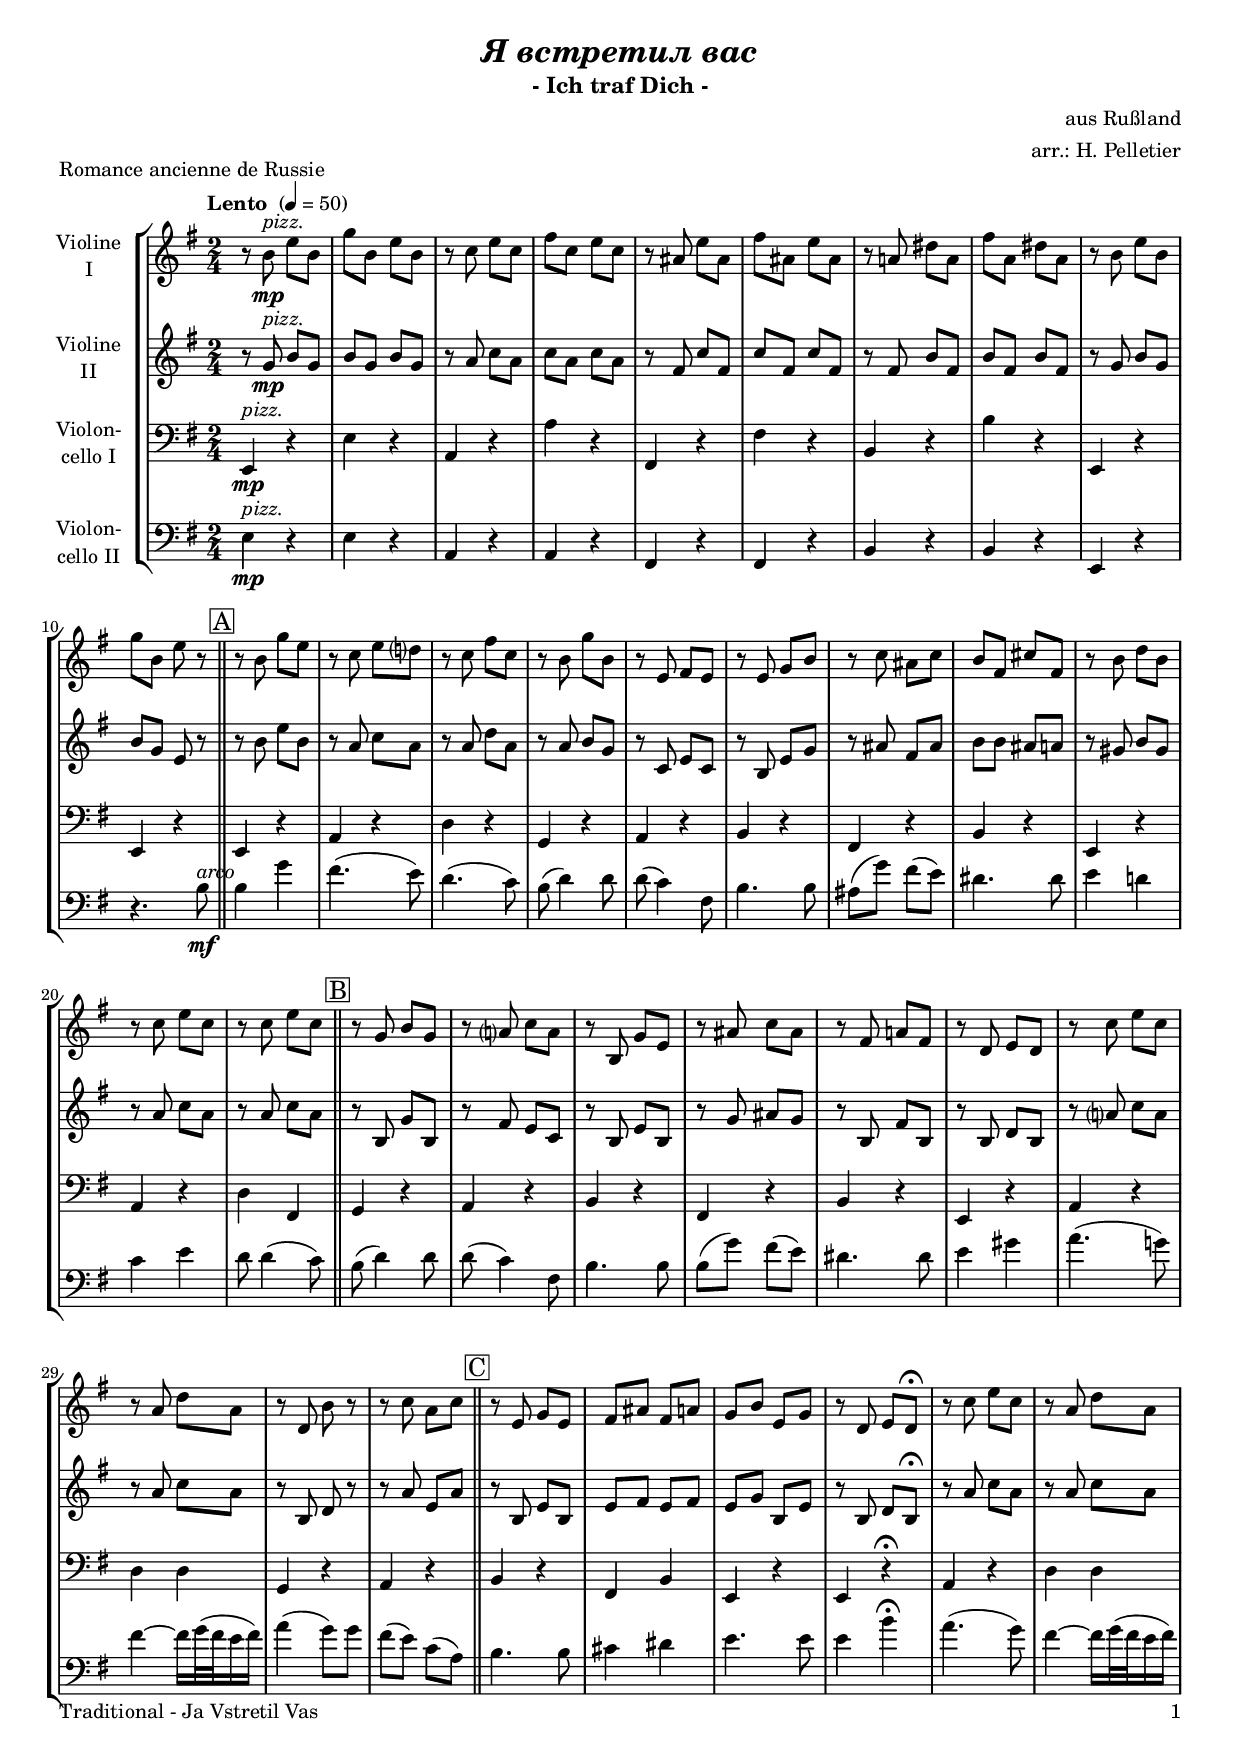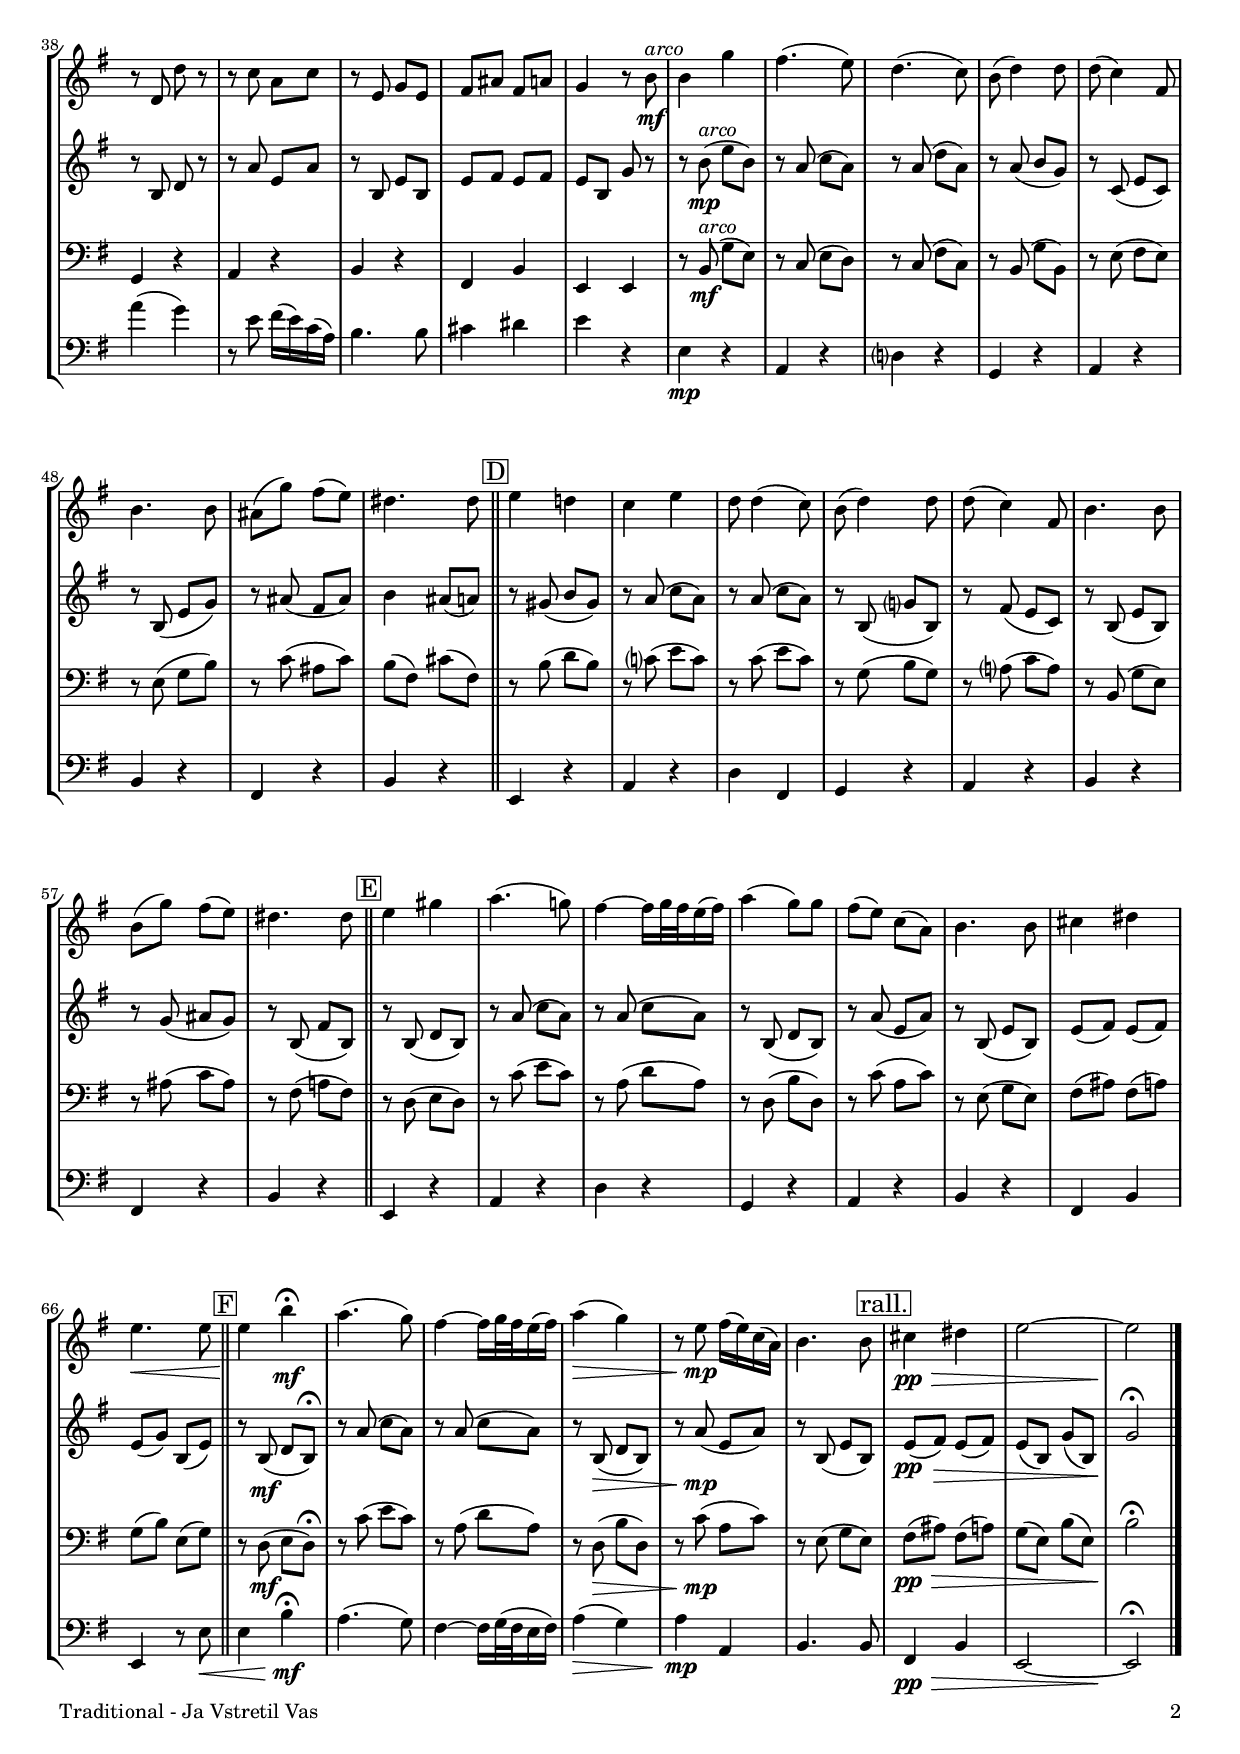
\version "2.20.2"
\include "deutsch.ly"
  
#(set-global-staff-size 17.5)

\header {
  title     = \markup \bold \italic "Я встретил вас"
  subtitle  = "- Ich traf Dich -"
  composer  = "aus Rußland"
  arranger  = "arr.: H. Pelletier"
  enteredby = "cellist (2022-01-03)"
  piece     = "Romance ancienne de Russie"
}

voiceconsts = {
  \key e \minor
  \time 2/4
  \clef "treble"
  \numericTimeSignature
  \compressEmptyMeasures
  % Set default beaming for all staves
%  \set Timing.beamExceptions = #'()
%  \set Timing.baseMoment     = #(ly:make-moment 1 4)
%  \set Timing.beatStructure  = #'(1 1 1)
  \tempo "Lento " 4=50
}

mifl = "flute"
mivl = "violin"
miba = "cello"
mipz = "pizzicato strings"
milo = "harpsichord"

boxa = { \bar "||" \mark \markup \box "A" }
boxb = { \bar "||" \mark \markup \box "B" }
boxc = { \bar "||" \mark \markup \box "C" }
boxd = { \bar "||" \mark \markup \box "D" }
boxe = { \bar "||" \mark \markup \box "E" }
boxf = { \bar "||" \mark \markup \box "F" }

arco = \markup \italic "arco"
pizz = \markup \italic "pizz."
rall = \mark \markup \box "rall."

va = \relative c'' {
  \voiceconsts

  r8 h^\pizz\mp e h
  g' h, e h
  r c e c
  fis c e c
  r ais e' ais,
  fis' ais, e' ais,
  r a! dis a
  fis' a, dis a
  
  r h e h
  g' h, e r \boxa
  r h g' e
  r c e d?
  r c fis c
  r h g' h,
  r e, fis e
  r e g h
  r c ais c
  
  h fis cis' fis,
  r h d h
  r c e c
  r c e c \boxb
  r g h g
  r a? c a
  r h, g' e
  r ais c ais

  r fis a! fis
  r d e d
  r c' e c
  r a d a
  r d, h' r
  r c a c \boxc
  r e, g e
  fis ais fis a
  g h e, g

  r d e d\fermata
  r c' e c
  r a d a
  r d, d' r
  r c a c
  r e, g e
  fis ais fis a
  g4 r8
  \set Staff.midiInstrument = \mivl
  h^\arco\mf  
  h4 g'

  fis4.( e8)
  d4.( c8)
  h( d4) d8
  d( c4) fis,8
  h4. h8
  ais( g') fis( e)
  dis4. dis8 \boxd
  e4 d!
  c e
  d8 d4( c8)
  h( d4) d8

  d( c4) fis,8
  h4. h8
  h( g') fis( e)
  dis4. dis8 \boxe
  e4 gis
  a4.( g!8)
  fis4~ fis16 g32 fis e16( fis)
  a4( g8) g
  fis( e) c( a)
  h4. h8

  cis4 dis
  e4.\< e8 \boxf
  e4\! h'\fermata\mf
  a4.( g8)
  fis4~ fis16 g32 fis e16( fis)
  a4(\> g)
  r8 e\!\mp fis16( e) c( a)
  h4. h8 \rall
  cis4\pp\> dis
  e2~
  e\! \bar "|."
}

vb = \relative c'' {
  \voiceconsts

  r8 g^\pizz\mp h g
  h g h g
  r a c a
  c a c a
  r fis c' fis,
  c' fis, c' fis,
  r fis h fis
  h fis h fis
  
  r g h g
  h g e r \boxa
  r h' e h
  r a c a
  r a d a
  r a h g
  r c, e c
  r h e g
  
  r ais fis ais
  h h ais a
  r gis h gis
  r a c a
  r a c a \boxb
  r h, g' h,
  r fis' e c
  r h e h

  r g' ais g
  r h, fis' h,
  r h d h
  r a'? c a
  r a c a
  r h, d r
  r a' e a \boxc
  r h, e h

  e fis e fis
  e g h, e
  r h d h\fermata
  r a' c a
  r a c a
  r h, d r
  r a' e a
  r h, e h

  e fis e fis
  e h g' r
  \set Staff.midiInstrument = \mivl
  r h(^\arco\mp e h)
  r a( c a)
  r a( d a)
  r a( h g)
  r c,( e c)
  r h( e g)

  r ais( fis ais)
  h4 ais8( a) \boxd
  r gis( h gis)
  r a( c a)
  r a( c a)
  r h,( g'? h,)
  r fis'( e c)
  r h( e h)

  r g'( ais g)
  r h,( fis' h,) \boxe
  r h( d h)
  r a'( c a)
  r a( c a)
  r h,( d h)
  r a'( e a)
  r h,( e h)

  e( fis) e( fis)
  e( g) h,( e) \boxf
  r h(\mf d h)\fermata
  r a'( c a)
  r a( c a)
  r h,(\> d h)
  r a'(\!\mp e a)
  r h,( e h) \rall
  e(\pp fis)\> e( fis)

  e( h) g'( h,)
  g'2\!\fermata \bar "|."
}

vc = \relative c, {
  \voiceconsts
  \clef "bass"

  e4^\pizz\mp r
  e' r
  a, r
  a' r
  fis, r
  fis' r
  h, r
  h' r
  e,, r
  e r \boxa
  e r
  a r
  d r
  g, r

  a r
  h r
  fis r
  h r
  e, r
  a r
  d fis, \boxb
  g r
  a r
  h r
  fis r
  h r
  e, r
  a r
  d d

  g, r
  a r \boxc
  h r
  fis h
  e, r
  e r\fermata
  a r
  d d
  g, r
  a r
  h r
  fis h
  e, e
  \set Staff.midiInstrument = \miba
  r8 h'(^\arco\mf g' e)

  r c( e d)
  r c( fis c)
  r h( g' h,)
  r e( fis e)
  r e( g h)
  r c( ais c)
  h( fis) cis'( fis,) \boxd
  r h( d h)
  r c?( e c)

  r c( e c)
  r g( h g)
  r a?( c a)
  r h,( g' e)
  r ais( c ais)
  r fis( a! fis) \boxe
  r d( e d)
  r c'( e c)

  r a( d a)
  r d,( h' d,)
  r c'( a c)
  r e,( g e)
  fis( ais) fis( a)
  g( h) e,( g) \boxf
  r d(\mf e d)\fermata
  r c'( e c)

  r a( d a)
  r d,(\> h' d,)
  r c'(\!\mp a c)
  r e,( g e) \rall
  fis(\pp\> ais) fis( a)
  g( e) h'( e,)
  h'2\!\fermata \bar "|."
}

vd = \relative c {
  \voiceconsts
  \clef "bass"

  e4^\pizz\mp r
  e r
  a, r
  a r
  fis r
  fis r
  h r
  h r
  e, r
  \set Staff.midiInstrument = \miba
  r4. h''8^\arco\mf \boxa
  
  h4 g'
  fis4.( e8)
  d4.( c8)
  h( d4) d8
  d( c4) fis,8
  h4. h8
  ais( g') fis( e)
  dis4. dis8
  
  e4 d!
  c e
  d8 d4( c8) \boxb
  h( d4) d8
  d( c4) fis,8
  h4. h8
  h( g') fis( e)
  dis4. dis8

  e4 gis
  a4.( g!8)
  fis4~ fis16 g32( fis e16 fis)
  a4( g8) g
  fis( e) c( a) \boxc
  h4. h8

  cis4 dis
  e4. e8
  e4 h'\fermata
  a4.( g8)
  fis4~ fis16 g32( fis e16 fis)
  a4( g)

  r8 e fis16( e) c( a)
  h4. h8
  cis4 dis
  e4 r
  e,\mp r
  a, r
  d? r
  g, r
  a r

  h r
  fis r
  h r \boxd
  e, r
  a r
  d fis,
  g r
  a r
  h r
  fis r
  h r \boxe

  e, r
  a r
  d r
  g, r
  a r
  h r
  fis h
  e, r8 e'\< \boxf
  e4 h'\fermata\!\mf
  a4.( g8)

  fis4~ fis16 g32( fis e16 fis)
  a4(\> g)
  a\!\mp a,
  h4. h8 \rall
  fis4\pp\> h
  e,2~
  e\!\fermata \bar "|."
}


music = \new StaffGroup <<
      \new Staff {
	\set Staff.midiInstrument = \mipz
	\set Staff.instrumentName = \markup \center-column { "Violine" "I" }
	\transpose e e { \va }
      }

      \new Staff {
	\set Staff.midiInstrument = \mipz
	\set Staff.instrumentName = \markup \center-column { "Violine" "II" }
	\transpose e e { \vb }
      }

      \new Staff {
	\set Staff.midiInstrument = \mipz
	\set Staff.instrumentName = \markup \center-column { "Violon-" "cello I" }
	\transpose e e { \vc }
      }

      \new Staff {
	\set Staff.midiInstrument = \mipz
	\set Staff.instrumentName = \markup \center-column { "Violon-" "cello II" }
	\transpose e e { \vd }
      }
>>
\book {
   \paper {
    print-page-number = ##t
    print-first-page-number = ##t
    ragged-last-bottom = ##f
    oddHeaderMarkup = \markup \null
    evenHeaderMarkup = \markup \null
    oddFooterMarkup = \markup {
      \fill-line {
        \on-the-fly #print-page-number-check-first
        "Traditional - Ja Vstretil Vas" \fromproperty #'page:page-number-string
      }
    }
    evenFooterMarkup = \oddFooterMarkup
  } \score {
    \music
    \layout {}
  }

  \score {
    \unfoldRepeats \music

    \midi {
      \context {
        \Score
      }
    }
  }
}